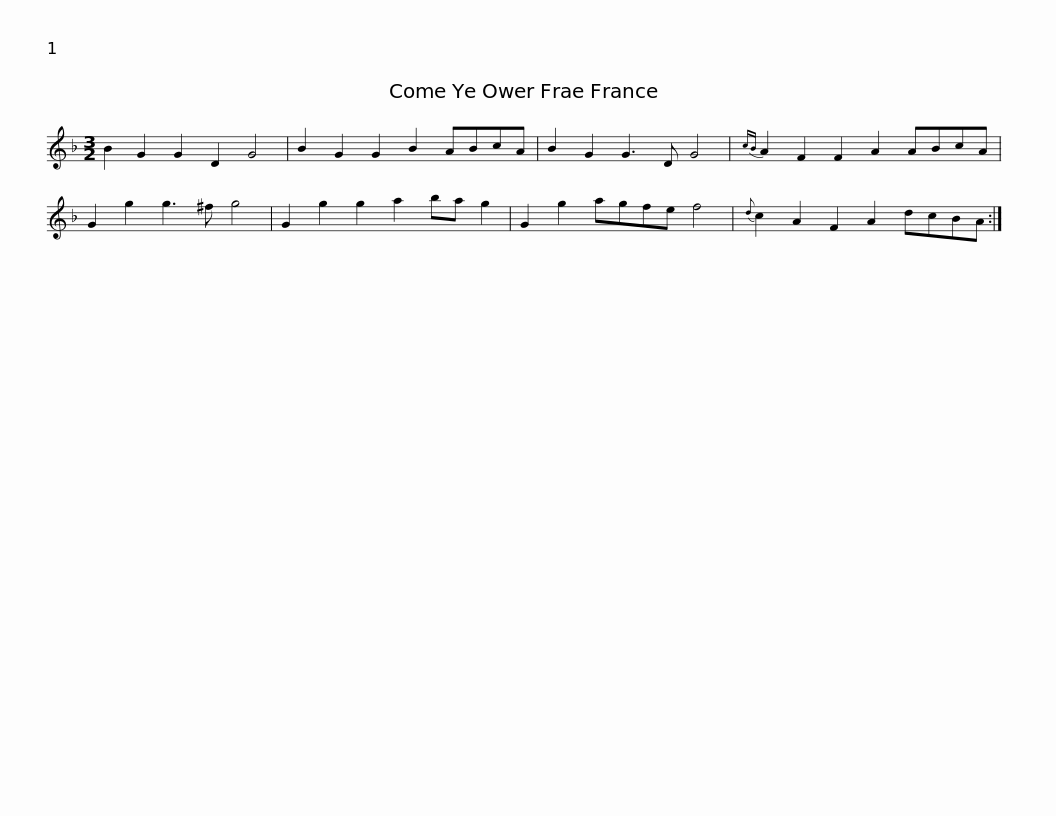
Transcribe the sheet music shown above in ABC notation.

X:1
L:1/8
M:3/2
I:linebreak $
K:F
V:1 treble
V:1
 B2 G2 G2 D2 G4 | B2 G2 G2 B2 ABcA | B2 G2 G3 D G4 |{cB} A2 F2 F2 A2 ABcA | G2 g2 g3 ^f g4 |$ %5
 G2 g2 g2 a2 ba g2 | G2 g2 agfe f4 |{d} c2 A2 F2 A2 dcBA :| %8
